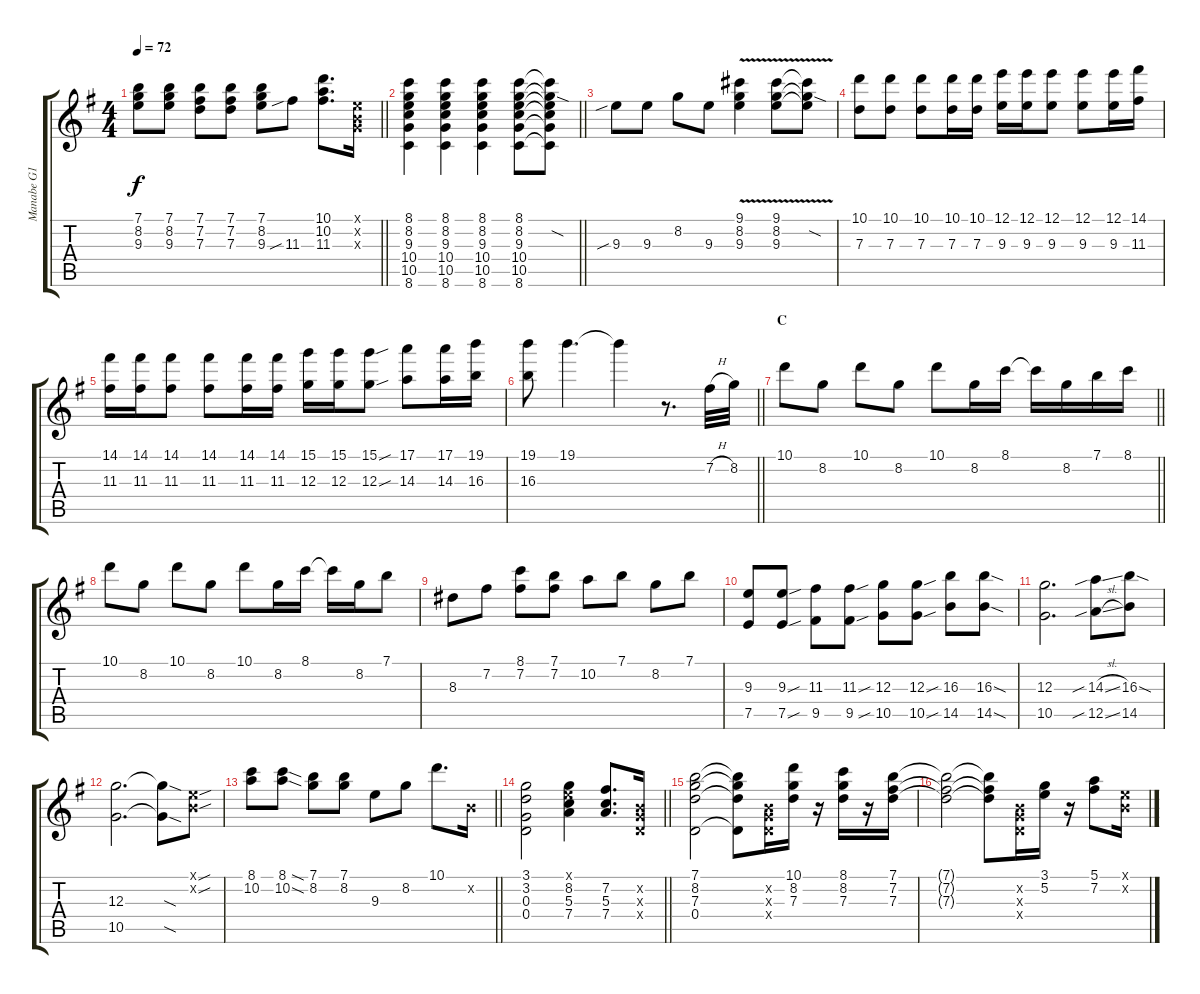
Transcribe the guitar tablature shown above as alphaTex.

\track ("Manabe G1" "Manabe G1") {instrument overdrivenguitar}
\staff {score tabs}
\tuning (E4 B3 G3 D3 A2 E2) {hide}
\ts (4 4)
\tempo 72
\clef g2
\barLineRight lightlight
\ks g
(7.1 8.2 9.3).8{dy f} (7.1 8.2 9.3).8 (7.1 7.2 7.3).8 (7.1 7.2 7.3).8 (7.1 8.2 9.3).8 11.3{sib}.8 (10.1 10.2 11.3).8{d} (0.1{x} 0.2{x} 0.3{x}).16 |
\section ("" "")
\barLineRight lightlight
(8.1 8.2 9.3 10.4 10.5 8.6).4 (8.1 8.2 9.3 10.4 10.5 8.6).4 (8.1 8.2 9.3 10.4 10.5 8.6).4 (8.1 8.2 9.3 10.4 10.5 8.6).8 (8.1{t} 8.2{sod t} 9.3{t} 10.4{t} 10.5{t} 8.6{t}).8 |
9.3{sib}.8 9.3.8 8.2.8 9.3.8 (9.1{v} 8.2{v} 9.3{v}).4 (9.1{v} 8.2{v} 9.3{v}).8 (9.1{t} 8.2{sod t} 9.3{t}).8 |
(10.1 7.3).8 (10.1 7.3).8 (10.1 7.3).8 (10.1 7.3).16 (10.1 7.3).16 (12.1 9.3).16 (12.1 9.3).16 (12.1 9.3).8 (12.1 9.3).8 (12.1 9.3).16 (14.1 11.3).16 |
(14.1 11.3).16 (14.1 11.3).16 (14.1 11.3).8 (14.1 11.3).8 (14.1 11.3).16 (14.1 11.3).16 (15.1 12.3).16 (15.1 12.3).16 (15.1{sou} 12.3{sou}).8 (17.1 14.3).8 (17.1 14.3).16 (19.1 16.3).16 |
\barLineRight lightlight
(19.1 16.3).8 19.1.4{d} 19.1{t}.4 r.8{d} 7.2{h}.32 8.2.32 |
\section ("" "C")
\barLineRight lightlight
10.1.8 8.2.8 10.1.8 8.2.8 10.1.8 8.2.16 8.1.16 8.1{t}.16 8.2.16 7.1.16 8.1.16 |
\section ("" "")
10.1.8 8.2.8 10.1.8 8.2.8 10.1.8 8.2.16 8.1.16 8.1{t}.16 8.2.16 7.1.8 |
8.3.8 7.2.8 (8.1 7.2).8 (7.1 7.2).8 10.2.8 7.1.8 8.2.8 7.1.8 |
(9.3 7.5).8 (9.3{sou} 7.5{sou}).8 (11.3 9.5).8 (11.3{sou} 9.5{sou}).8 (12.3 10.5).8 (12.3{sou} 10.5{sou}).8 (16.3 14.5).8 (16.3{sod} 14.5{sod}).8 |
(12.3 10.5).2{d} (14.3{sib sl} 12.5{sib sl}).8 (16.3{sod} 14.5).8 |
(12.3 10.5).2{d} (12.3{sod t} 10.5{sod t}).8 (0.1{sou x} 0.2{sou x}).8 |
\barLineRight lightlight
(8.1 10.2).8 (8.1{sod} 10.2{sod}).8 (7.1 8.2).8 (7.1 8.2).8 9.3.8 8.2.8 10.1.8{d} 0.2{x}.16 |
\section ("" "")
\barLineRight lightlight
(3.1 3.2 0.3 0.4).2 (0.1{x} 8.2 5.3 7.4).4 (7.2 5.3 7.4).8{d} (0.2{x} 0.3{x} 0.4{x}).16 |
\section ("" "")
(7.1 8.2 7.3 0.4).2 (7.1{t} 8.2{t} 7.3{t} 0.4{t}).8 (0.2{x} 0.3{x} 0.4{x}).16 (10.1 8.2 7.3).16 r.16 (8.1 8.2 7.3).16 r.16 (7.1 7.2 7.3).16 |
(7.1{t} 7.2{t} 7.3{t}).2 (7.1{t} 7.2{t} 7.3{t}).8 (0.2{x} 0.3{x} 0.4{x}).16 (3.1 5.2).16 r.16 (5.1 7.2).8 (0.1{x} 0.2{x}).16
